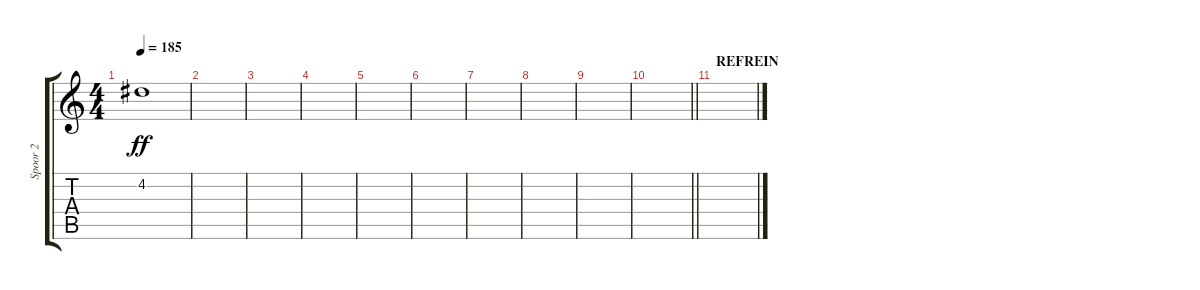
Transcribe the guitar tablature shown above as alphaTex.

\track ("Spoor 2" "Spoor 2") {instrument acousticguitarnylon}
\staff {score tabs}
\tuning (E4 B3 G3 D3 A2 E2) {hide}
\ts (4 4)
\tempo 185
\clef g2
\ks c
4.2.1{dy ff} |
|
|
|
|
|
|
|
|
\barLineRight lightlight
|
\section ("" "REFREIN")
